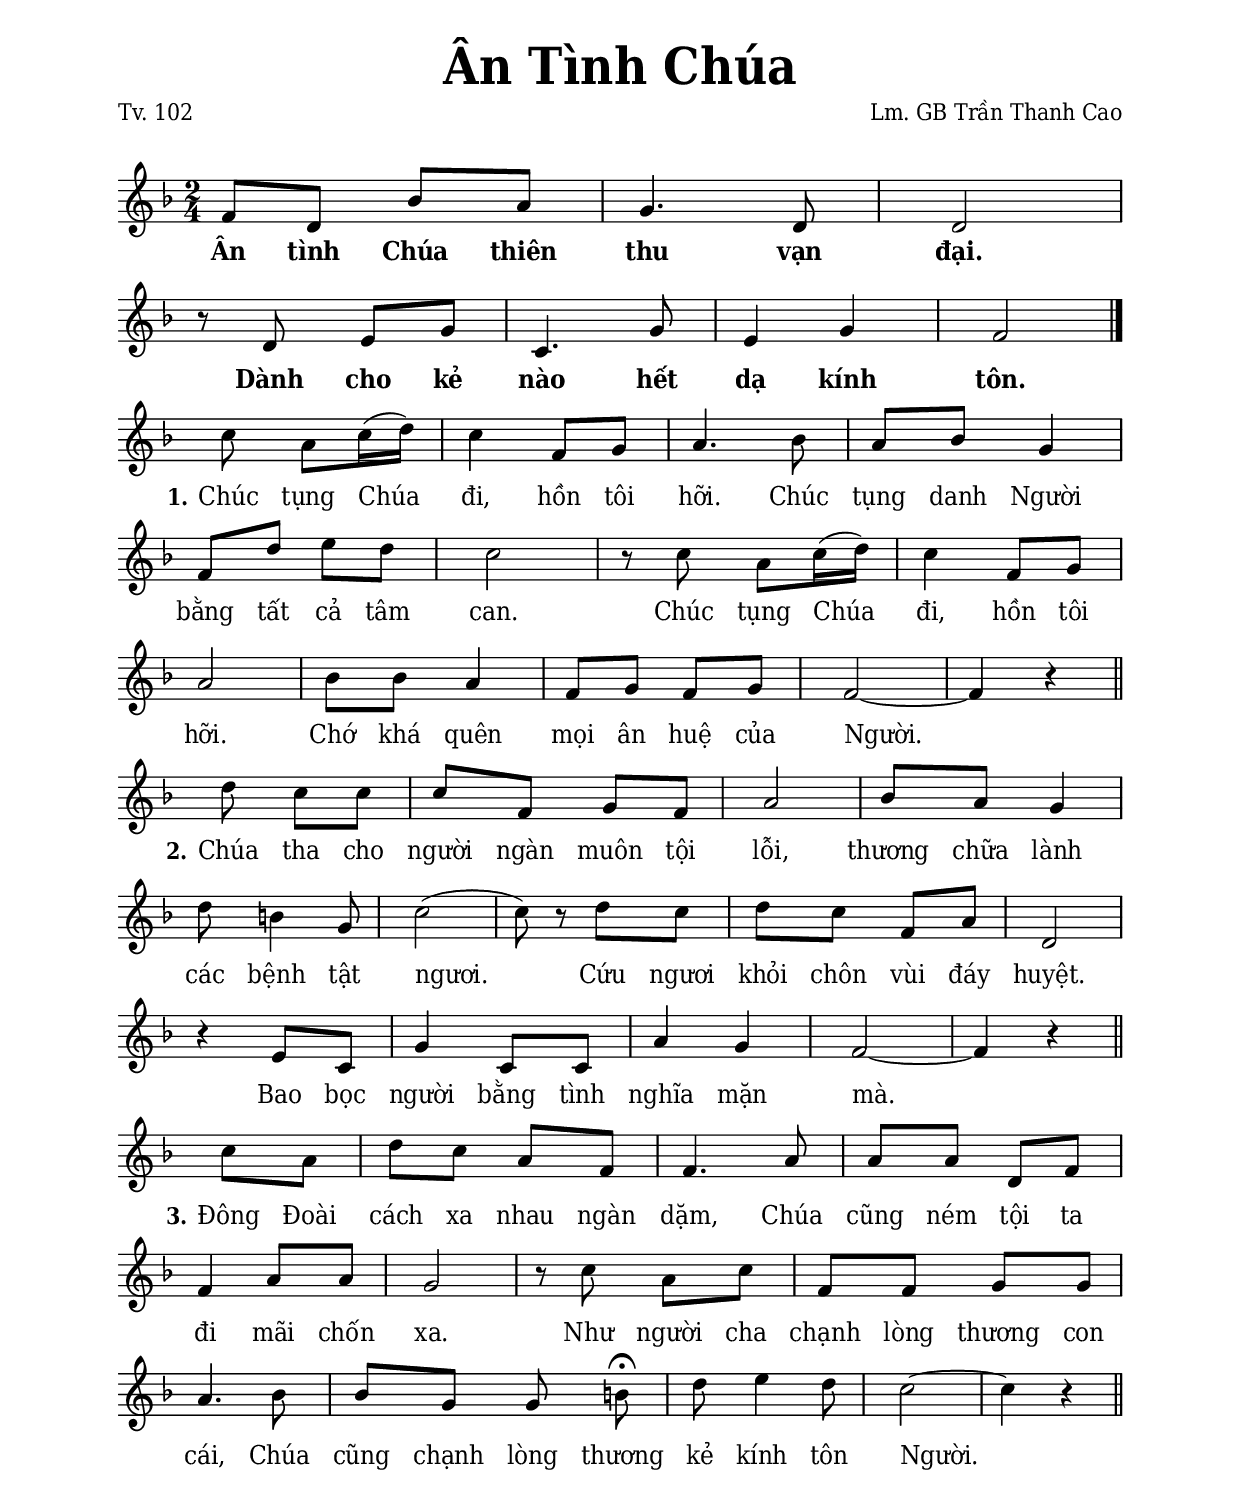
% Cài đặt chung
\version "2.22.1"
\include "english.ly"

\header {
  title = \markup { \fontsize #3 "Ân Tình Chúa" }
  poet = "Tv. 102"
  composer = "Lm. GB Trần Thanh Cao"
  arranger = " "
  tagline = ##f
}

% Nhạc điệp khúc
nhacDiepKhuc = \relative c' {
  f8 d bf' a |
  g4. d8 |
  d2 |
  r8 d e g |
  c,4. g'8 |
  e4 g |
  f2 \bar "|."
}

% Nhạc phiên khúc
nhacPhienKhucMot = \relative c'' {
  \partial 4. c8 a c16 (d) |
  c4 f,8 g |
  a4. bf8 |
  a bf g4 |
  f8 d' e d |
  c2 |
  r8 c a c16 (d) |
  c4 f,8 g |
  a2 |
  bf8 bf a4 |
  f8 g f g |
  f2 ~ |
  f4 r \bar "||"
}

nhacPhienKhucHai = \relative c'' {
  \partial 4. d8 c c |
  c f, g f |
  a2 |
  bf8 a g4 |
  d'8 b!4 g8 |
  c2 ( |
  c8) r d c |
  d c f, a |
  d,2 |
  r4 e8 c |
  g'4 c,8 c |
  a'4 g |
  f2 ~ |
  f4 r \bar "||"
}

nhacPhienKhucBa = \relative c'' {
  \partial 4 c8 a |
  d c a f |
  f4. a8 |
  a a d, f |
  f4 a8 a |
  g2 |
  r8 c a c |
  f, f g g |
  a4. bf8 |
  bf g
  \autoBeamOff
  g b \fermata |
  \autoBeamOn
  d e4 d8 |
  c2 ~ |
  c4 r \bar "||"
}

% Lời điệp khúc
loiDiepKhuc = \lyricmode {
  Ân tình Chúa thiên thu vạn đại.
  Dành cho kẻ nào hết dạ kính tôn.
}

% Lời phiên khúc
loiPhienKhucMot = \lyricmode {
  \set stanza = #"1."
  Chúc tụng Chúa đi, hồn tôi hỡi.
  Chúc tụng danh Người bằng tất cả tâm can.
  Chúc tụng Chúa đi, hồn tôi hỡi.
  Chớ khá quên mọi ân huệ của Người.
}

loiPhienKhucHai = \lyricmode {
  \set stanza = #"2."
  Chúa tha cho người ngàn muôn tội lỗi,
  thương chữa lành các bệnh tật ngươi.
  Cứu ngươi khỏi chôn vùi đáy huyệt.
  Bao bọc người bằng tình nghĩa mặn mà.
}

loiPhienKhucBa = \lyricmode {
  \set stanza = #"3."
  Đông Đoài cách xa nhau ngàn dặm,
  Chúa cũng ném tội ta đi mãi chốn xa.
  Như người cha chạnh lòng thương con cái,
  Chúa cũng chạnh lòng thương kẻ kính tôn Người.
}


% Dàn trang
\paper {
  #(set-paper-size "a4")
  top-margin = 20\mm
  bottom-margin = 10\mm
  left-margin = 20\mm
  right-margin = 20\mm
  indent = #0
  #(define fonts
    (make-pango-font-tree
      "Deja Vu Serif Condensed"
      "Deja Vu Serif Condensed"
      "Deja Vu Serif Condensed"
      (/ 20 20)))
  page-count = #1
  system-system-spacing = #'((basic-distance . 11.5)
                             (minimum-distance . 11.5)
                             (padding . 1))
  score-system-spacing = #'((basic-distance . 11.5)
                             (minimum-distance . 11.5)
                             (padding . 1))
}

% Thiết lập tông và nhịp
TongNhip = { \key f \major \time 2/4 }

\score {
  \new ChoirStaff <<
    \new Staff = diepKhuc \with {
        \consists "Merge_rests_engraver"
        %\magnifyStaff #(magstep +1)
      }
      <<
      \new Voice = beSop {
        \TongNhip \nhacDiepKhuc
      }
    >>
    \new Lyrics \with {
          \override VerticalAxisGroup.
            nonstaff-relatedstaff-spacing.padding = #1
          \override VerticalAxisGroup.
            nonstaff-unrelatedstaff-spacing.padding = #1
        }
        \lyricsto beSop \loiDiepKhuc
  >>
  \layout {
    \override Lyrics.LyricText.font-series = #'bold
    %\override Lyrics.LyricText.font-size = #+2
    \override Lyrics.LyricSpace.minimum-distance = #4.0
    \override Score.BarNumber.break-visibility = ##(#f #f #f)
    \override Score.SpacingSpanner.uniform-stretching = ##t
  }
}

\score {
  \new ChoirStaff <<
    \new Staff = phienKhuc \with {
        %\magnifyStaff #(magstep +1)
      }
      <<
      \new Voice = beSop {
        \TongNhip \nhacPhienKhucMot
      }
    >>
    \new Lyrics \with {
          \override VerticalAxisGroup.
            nonstaff-relatedstaff-spacing.padding = #1
          \override VerticalAxisGroup.
            nonstaff-unrelatedstaff-spacing.padding = #1
        }
        \lyricsto beSop \loiPhienKhucMot
  >>
  \layout {
    \override Staff.TimeSignature.transparent = ##t
    %\override Lyrics.LyricText.font-size = #+2
    \override Lyrics.LyricSpace.minimum-distance = #2.2
    \override Score.BarNumber.break-visibility = ##(#f #f #f)
    \override Score.SpacingSpanner.uniform-stretching = ##t
  } 
}

\score {
  \new ChoirStaff <<
    \new Staff = phienKhuc \with {
        %\magnifyStaff #(magstep +1)
      }
      <<
      \new Voice = beSop {
        \TongNhip \nhacPhienKhucHai
      }
    >>
    \new Lyrics \with {
          \override VerticalAxisGroup.
            nonstaff-relatedstaff-spacing.padding = #1
          \override VerticalAxisGroup.
            nonstaff-unrelatedstaff-spacing.padding = #1
        }
        \lyricsto beSop \loiPhienKhucHai
  >>
  \layout {
    \override Staff.TimeSignature.transparent = ##t
    %\override Lyrics.LyricText.font-size = #+2
    \override Lyrics.LyricSpace.minimum-distance = #2.2
    \override Score.BarNumber.break-visibility = ##(#f #f #f)
    \override Score.SpacingSpanner.uniform-stretching = ##t
  } 
}

\score {
  \new ChoirStaff <<
    \new Staff = phienKhuc \with {
        %\magnifyStaff #(magstep +1)
      }
      <<
      \new Voice = beSop {
        \TongNhip \nhacPhienKhucBa
      }
    >>
    \new Lyrics \with {
          \override VerticalAxisGroup.
            nonstaff-relatedstaff-spacing.padding = #1.5
          \override VerticalAxisGroup.
            nonstaff-unrelatedstaff-spacing.padding = #1
        }
        \lyricsto beSop \loiPhienKhucBa
  >>
  \layout {
    \override Staff.TimeSignature.transparent = ##t
    %\override Lyrics.LyricText.font-size = #+2
    \override Lyrics.LyricSpace.minimum-distance = #2.2
    \override Score.BarNumber.break-visibility = ##(#f #f #f)
    \override Score.SpacingSpanner.uniform-stretching = ##t
  } 
}
